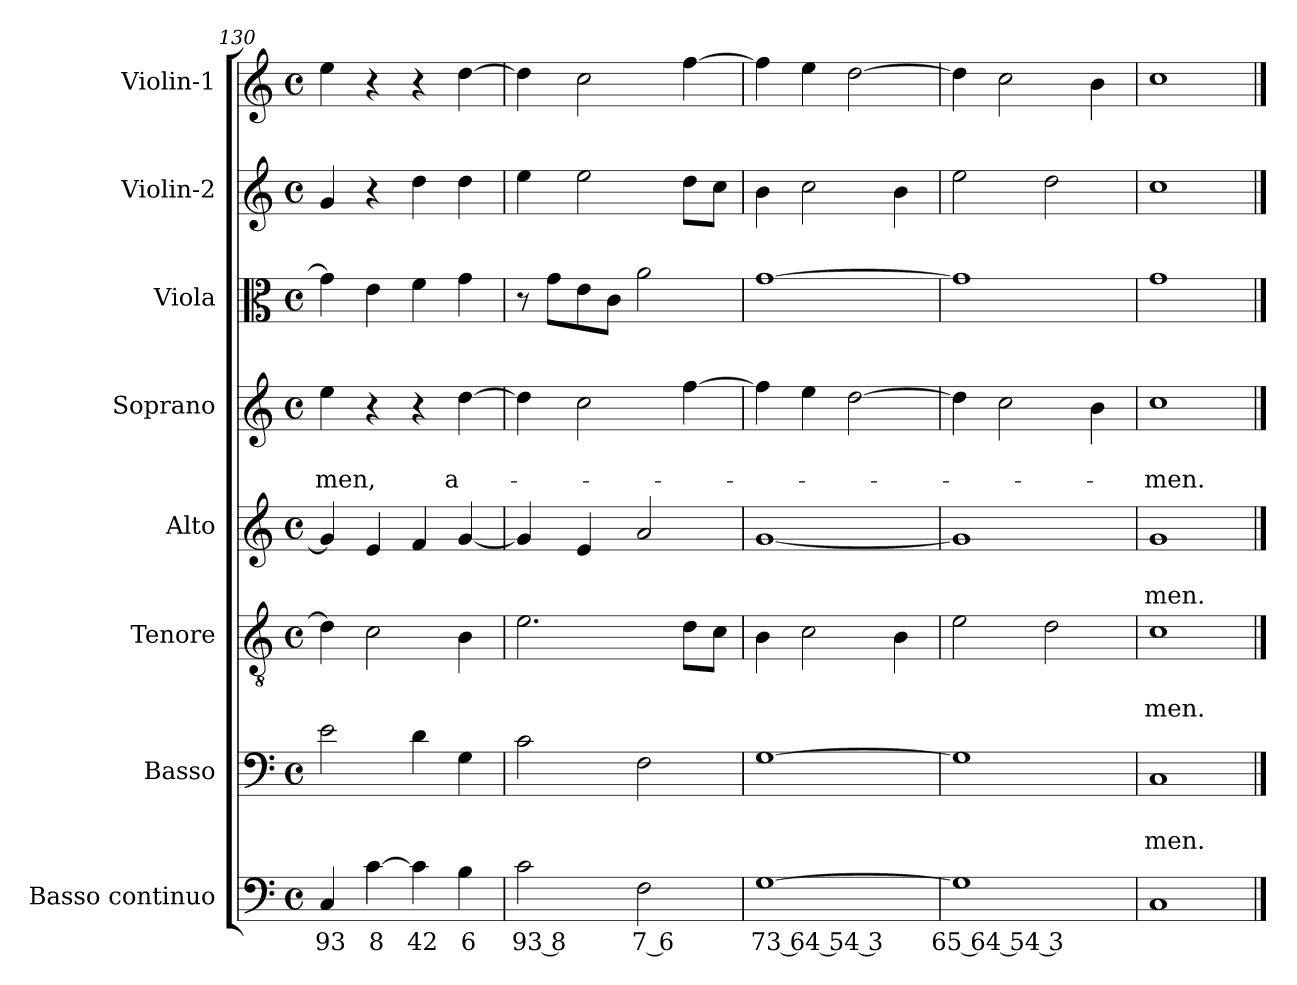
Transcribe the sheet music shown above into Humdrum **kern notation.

**kern	**text	**kern	**text	**text	**kern	**text	**text	**kern	**text	**text	**kern	**text	**text	**kern	**kern	**kern
*part8	*part8	*part7	*part7	*part7	*part6	*part6	*part6	*part5	*part5	*part5	*part4	*part4	*part4	*part3	*part2	*part1
*staff8	*staff8	*staff7	*staff7	*staff7	*staff6	*staff6	*staff6	*staff5	*staff5	*staff5	*staff4	*staff4	*staff4	*staff3	*staff2	*staff1
*I"Basso continuo	*	*I"Basso	*	*	*I"Tenore	*	*	*I"Alto	*	*	*I"Soprano	*	*	*I"Viola	*I"Violin-2	*I"Violin-1
*I'BC	*	*I'B	*	*	*I'T	*	*	*I'A	*	*	*I'S	*	*	*I'Va	*I'V2	*I'V1
*clefF4	*	*clefF4	*	*	*clefGv2	*	*	*clefG2	*	*	*clefG2	*	*	*clefC3	*clefG2	*clefG2
*k[]	*	*k[]	*	*	*k[]	*	*	*k[]	*	*	*k[]	*	*	*k[]	*k[]	*k[]
*C:	*	*C:	*	*	*C:	*	*	*C:	*	*	*C:	*	*	*C:	*C:	*C:
*M4/4	*	*M4/4	*	*	*M4/4	*	*	*M4/4	*	*	*M4/4	*	*	*M4/4	*M4/4	*M4/4
*met(c)	*	*met(c)	*	*	*met(c)	*	*	*met(c)	*	*	*met(c)	*	*	*met(c)	*met(c)	*met(c)
=130	=130	=130	=130	=130	=130	=130	=130	=130	=130	=130	=130	=130	=130	=130	=130	=130
!	!LO:LY:b	!	!	!	!	!	!	!	!	!	!	!	!LO:LY:b	!	!	!
4C/	93	2e\	.	.	4d\]	.	.	4g/]	.	.	4ee\	.	-men,	4g\]	4g/	4ee\
!	!LO:LY:b	!	!	!	!	!	!	!	!	!	!	!	!	!	!	!
[4c\	8	.	.	.	2c\	.	.	4e/	.	.	4r	.	.	4e\	4r	4r
!	!LO:LY:b	!	!	!	!	!	!	!	!	!	!	!	!	!	!	!
4c\]	42	4d\	.	.	.	.	.	4f/	.	.	4r	.	.	4f\	4dd\	4r
!	!LO:LY:b	!	!	!	!	!	!	!	!	!	!	!	!LO:LY:b	!	!	!
4B\	6	4G\	.	.	4B\	.	.	[4g/	.	.	[4dd\	.	a-	4g\	4dd\	[4dd\
=131	=131	=131	=131	=131	=131	=131	=131	=131	=131	=131	=131	=131	=131	=131	=131	=131
!	!LO:LY:b	!	!	!	!	!	!	!	!	!	!	!	!	!	!	!
2c\	93 8	2c\	.	.	2.e\	.	.	4g/]	.	.	4dd\]	.	.	8r	4ee\	4dd\]
.	.	.	.	.	.	.	.	.	.	.	.	.	.	8g\L	.	.
.	.	.	.	.	.	.	.	4e/	.	.	2cc\	.	.	8e\	2ee\	2cc\
.	.	.	.	.	.	.	.	.	.	.	.	.	.	8c\J	.	.
!	!LO:LY:b	!	!	!	!	!	!	!	!	!	!	!	!	!	!	!
2F\	7 6	2F\	.	.	.	.	.	2a/	.	.	.	.	.	2a\	.	.
.	.	.	.	.	8d\L	.	.	.	.	.	[4ff\	.	.	.	8dd\L	[4ff\
.	.	.	.	.	8c\J	.	.	.	.	.	.	.	.	.	8cc\J	.
=132	=132	=132	=132	=132	=132	=132	=132	=132	=132	=132	=132	=132	=132	=132	=132	=132
!	!LO:LY:b	!	!	!	!	!	!	!	!	!	!	!	!	!	!	!
[1G	73 64 54 3	[1G	.	.	4B\	.	.	[1g	.	.	4ff\]	.	.	[1g	4b\	4ff\]
.	.	.	.	.	2c\	.	.	.	.	.	4ee\	.	.	.	2cc\	4ee\
.	.	.	.	.	.	.	.	.	.	.	[2dd\	.	.	.	.	[2dd\
.	.	.	.	.	4B\	.	.	.	.	.	.	.	.	.	4b\	.
=133	=133	=133	=133	=133	=133	=133	=133	=133	=133	=133	=133	=133	=133	=133	=133	=133
!	!LO:LY:b	!	!	!	!	!	!	!	!	!	!	!	!	!	!	!
1G]	65 64 54 3	1G]	.	.	2e\	.	.	1g]	.	.	4dd\]	.	.	1g]	2ee\	4dd\]
.	.	.	.	.	.	.	.	.	.	.	2cc\	.	.	.	.	2cc\
.	.	.	.	.	2d\	.	.	.	.	.	.	.	.	.	2dd\	.
.	.	.	.	.	.	.	.	.	.	.	4b\	.	.	.	.	4b\
=134	=134	=134	=134	=134	=134	=134	=134	=134	=134	=134	=134	=134	=134	=134	=134	=134
!	!	!	!	!LO:LY:b	!	!	!LO:LY:b	!	!	!LO:LY:b	!	!	!LO:LY:b	!	!	!
1C	.	1C	.	-men.	1c	.	-men.	1g	.	-men.	1cc	.	-men.	1g	1cc	1cc
==	==	==	==	==	==	==	==	==	==	==	==	==	==	==	==	==
*-	*-	*-	*-	*-	*-	*-	*-	*-	*-	*-	*-	*-	*-	*-	*-	*-
